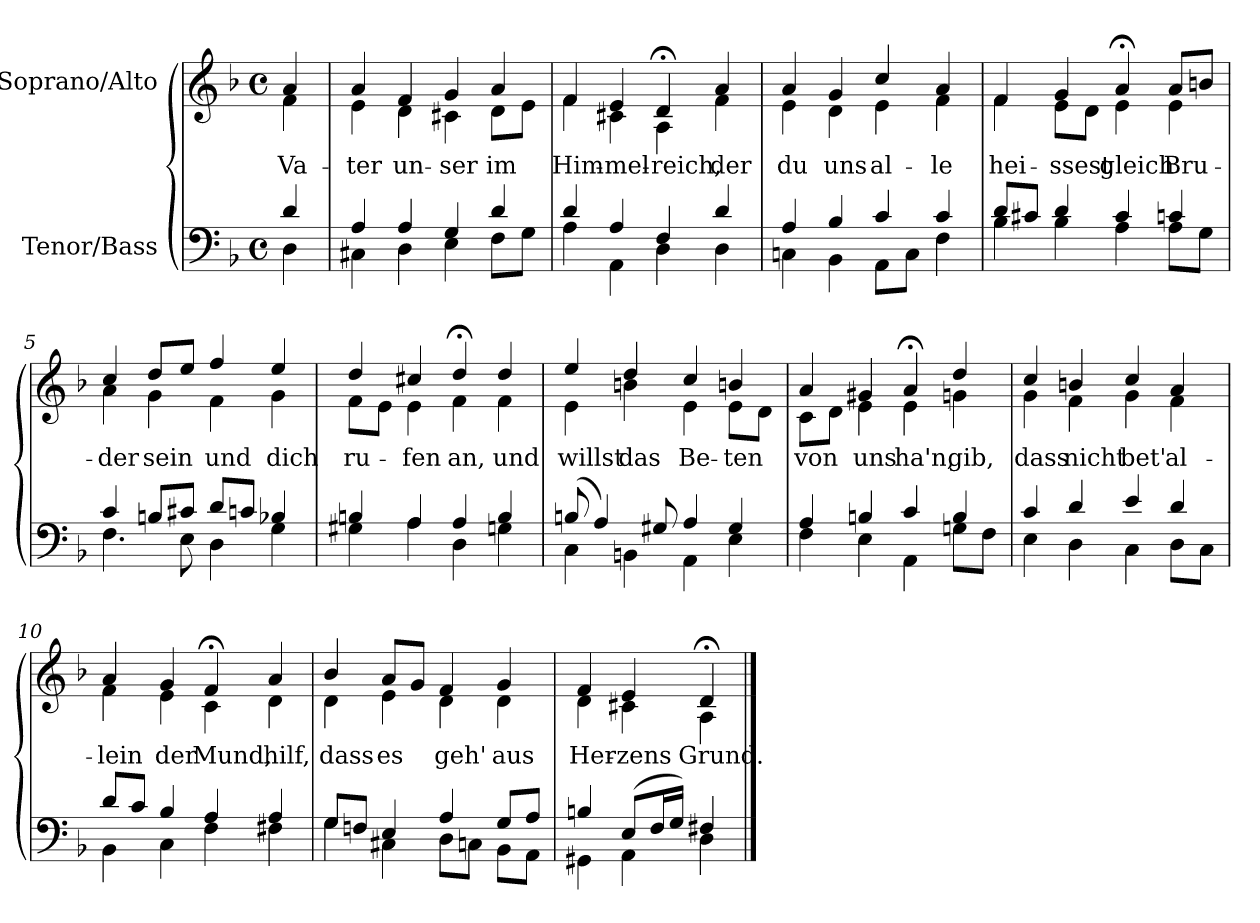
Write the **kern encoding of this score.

**kern	**kern	**text
*part2	*part1	*part1
*staff2	*staff1	*staff1
*I"Tenor/Bass	*I"Soprano/Alto	*
*clefF4	*clefG2	*
*k[b-]	*k[b-]	*
*M4/4	*M4/4	*
*met(c)	*met(c)	*
=	=	=
*^	*	*
!	!	!	!LO:LY:b
*	*	*^	*
4d/	4D\	4a/	4f\	Va-
=1	=1	=1	=1	=1
!	!	!	!	!LO:LY:b
4A/	4C#X\	4a/	4e\	-ter
!	!	!	!	!LO:LY:b
4A/	4D\	4f/	4d\	un-
!	!	!	!	!LO:LY:b
4G/	4E\	4g/	4c#X\	-ser
!	!	!	!	!LO:LY:b
4d/	8F\L	4a/	8d\L	im
.	8G\J	.	8e\J	.
=2	=2	=2	=2	=2
!	!	!	!	!LO:LY:b
4d/	4A\	4f/	4f\	Him-
!	!	!	!	!LO:LY:b
4A/	4AA\	4e/	4c#X\	-mel-
!	!	!	!	!LO:LY:b
4F/	4D\	4d;</	4A\	-reich,
!	!	!	!	!LO:LY:b
4d/	4D\	4a/	4f\	der
=3	=3	=3	=3	=3
!	!	!	!	!LO:LY:b
4A/	4Cn\	4a/	4e\	du
!	!	!	!	!LO:LY:b
4B-/	4BB-\	4g/	4d\	uns
!	!	!	!	!LO:LY:b
4c/	8AA\L	4cc/	4e\	al-
.	8C\J	.	.	.
!	!	!	!	!LO:LY:b
4c/	4F\	4a/	4f\	-le
=4	=4	=4	=4	=4
!	!	!	!	!LO:LY:b
8d/L	4B-\	4f/	4f\	hei-
8c#X/J	.	.	.	.
!	!	!	!	!LO:LY:b
4d/	4B-\	4g/	8e\L	-ssest
.	.	.	8d\J	.
!	!	!	!	!LO:LY:b
4c#/	4A\	4a;</	4e\	gleich
!	!	!	!	!LO:LY:b
4cn/	8A\L	8a/L	4e\	Bru-
.	8G\J	8bn/J	.	.
!!LO:LB:g=z	!!
=5	=5	=5	=5	=5
!	!	!	!	!LO:LY:b
4c/	4.F\	4cc/	4a\	-der
!	!	!	!	!LO:LY:b
8Bn/L	.	8dd/L	4g\	sein
8c#X/J	8E\	8ee/J	.	.
!	!	!	!	!LO:LY:b
8d/L	4D\	4ff/	4f\	und
8cn/J	.	.	.	.
!	!	!	!	!LO:LY:b
4B-X/	4G\	4ee/	4g\	dich
=6	=6	=6	=6	=6
!	!	!	!	!LO:LY:b
4Bn/	4G#X\	4dd/	8f\L	ru-
.	.	.	8e\J	.
!	!	!	!	!LO:LY:b
4A/	4A\	4cc#X/	4e\	-fen
!	!	!	!	!LO:LY:b
4A/	4D\	4dd;</	4f\	an,
!	!	!	!	!LO:LY:b
4B/	4Gn\	4dd/	4f\	und
=7	=7	=7	=7	=7
!	!	!	!	!LO:LY:b
(8Bn/	4C\	4ee/	4e\	willst
4A/)	.	.	.	.
!	!	!	!	!LO:LY:b
.	4BBn\	4dd/	4bn\	das
8G#X/	.	.	.	.
!	!	!	!	!LO:LY:b
4A/	4AA\	4cc/	4e\	Be-
!	!	!	!	!LO:LY:b
4G#/	4E\	4bn/	8e\L	-ten
.	.	.	8d\J	.
=8	=8	=8	=8	=8
!	!	!	!	!LO:LY:b
4A/	4F\	4a/	8c\L	von
.	.	.	8d\J	.
!	!	!	!	!LO:LY:b
4Bn/	4E\	4g#X/	4e\	uns
!	!	!	!	!LO:LY:b
4c/	4AA\	4a;</	4e\	ha'n,
!	!	!	!	!LO:LY:b
4B/	8Gn\L	4dd/	4gn\	gib,
.	8F\J	.	.	.
!!LO:LB:g=z	!!
=9	=9	=9	=9	=9
!	!	!	!	!LO:LY:b
4c/	4E\	4cc/	4g\	dass
!	!	!	!	!LO:LY:b
4d/	4D\	4bn/	4f\	nicht
!	!	!	!	!LO:LY:b
4e/	4C\	4cc/	4g\	bet'
!	!	!	!	!LO:LY:b
4d/	8D\L	4a/	4f\	al-
.	8C\J	.	.	.
=10	=10	=10	=10	=10
!	!	!	!	!LO:LY:b
8d/L	4BB-\	4a/	4f\	-lein
8c/J	.	.	.	.
!	!	!	!	!LO:LY:b
4B-/	4C\	4g/	4e\	der
!	!	!	!	!LO:LY:b
4A/	4F\	4f;</	4c\	Mund,
!	!	!	!	!LO:LY:b
4A/	4F#X\	4a/	4d\	hilf,
=11	=11	=11	=11	=11
!	!	!	!	!LO:LY:b
8G/L	4G\	4b-/	4d\	dass
8Fn/J	.	.	.	.
!	!	!	!	!LO:LY:b
4E/	4C#X\	8a/L	4e\	es
.	.	8g/J	.	.
!	!	!	!	!LO:LY:b
4A/	8D\L	4f/	4d\	geh'
.	8Cn\J	.	.	.
!	!	!	!	!LO:LY:b
8G/L	8BB-\L	4g/	4d\	aus
8A/J	8AA\J	.	.	.
=12	=12	=12	=12	=12
!	!	!	!	!LO:LY:b
4Bn/	4GG#X\	4f/	4d\	Her-
!	!	!	!	!LO:LY:b
(8E/L	4AA\	4e/	4c#X\	-zens
16F/L	.	.	.	.
16G/JJ)	.	.	.	.
!	!	!	!	!LO:LY:b
4F#X/	4D\	4d;</	4A\	Grund.
*v	*v	*	*	*
*	*v	*v	*
==	==	==
*-	*-	*-
